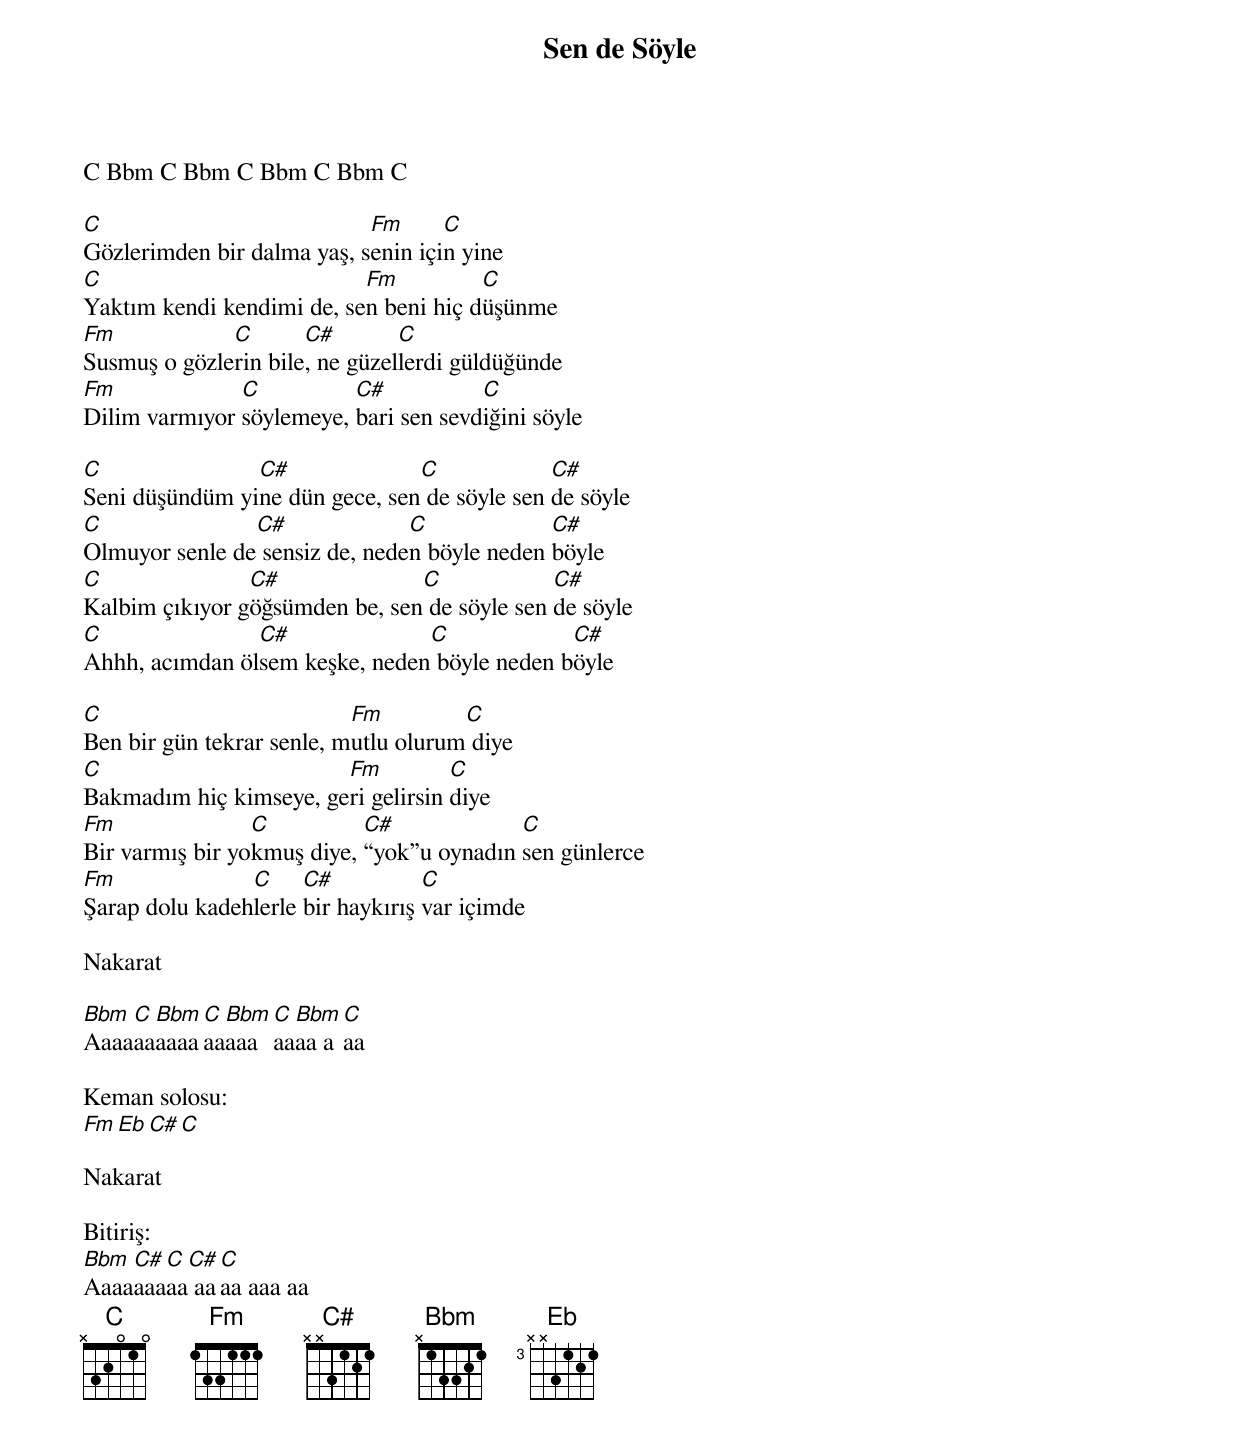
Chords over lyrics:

{title: Sen de Söyle}
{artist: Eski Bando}

C Bbm C Bbm C Bbm C Bbm C

C                           Fm      C
Gözlerimden bir dalma yaş, senin için yine
C                          Fm          C
Yaktım kendi kendimi de, sen beni hiç düşünme
Fm            C       C#        C
Susmuş o gözlerin bile, ne güzellerdi güldüğünde
Fm             C          C#           C
Dilim varmıyor söylemeye, bari sen sevdiğini söyle

C               C#              C             C#
Seni düşündüm yine dün gece, sen de söyle sen de söyle
C               C#              C             C#
Olmuyor senle de sensiz de, neden böyle neden böyle
C               C#              C             C#
Kalbim çıkıyor göğsümden be, sen de söyle sen de söyle
C               C#              C             C#
Ahhh, acımdan ölsem keşke, neden böyle neden böyle

C                          Fm         C
Ben bir gün tekrar senle, mutlu olurum diye
C                       Fm          C
Bakmadım hiç kimseye, geri gelirsin diye
Fm               C          C#             C
Bir varmış bir yokmuş diye, “yok”u oynadın sen günlerce
Fm              C     C#           C
Şarap dolu kadehlerle bir haykırış var içimde

Nakarat

Bbm C Bbm C Bbm C Bbm C
Aaaaaaaaaaaaaaa aaaa aaa

Keman solosu:
Fm Eb C# C

Nakarat

Bitiriş:
Bbm C# C C# C
Aaaaaaaaa aaaa aaa aa
